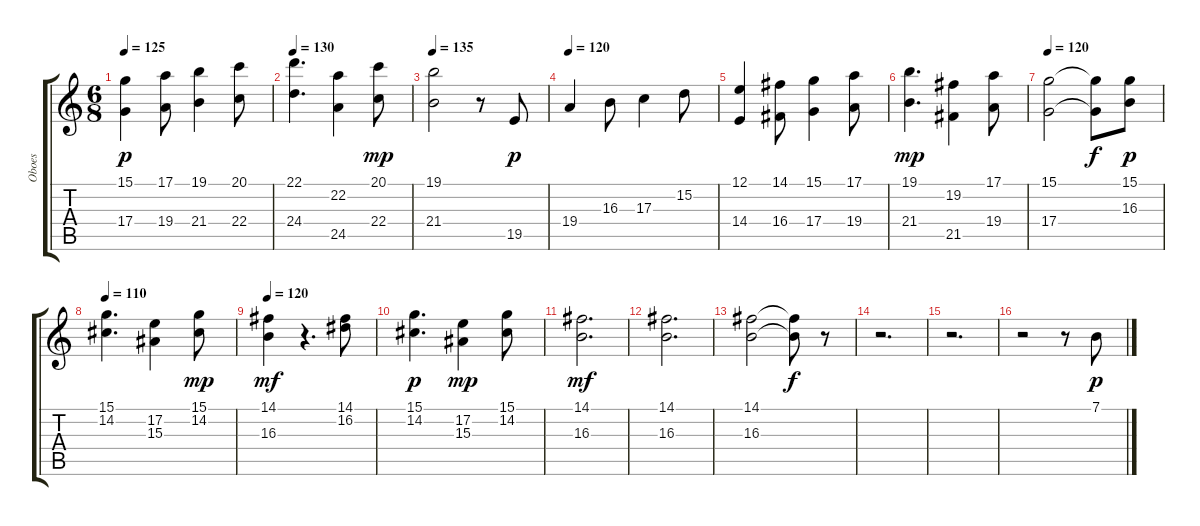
\track ("Oboes" "Oboes") {instrument oboe}
\staff {score tabs}
\tuning (E4 B3 G3 D3 A2 E2) {hide}
\ts (6 8)
\tempo 125
\clef g2
\ks c
(15.1 17.4).4{dy p} (17.1 19.4).8 (19.1 21.4).4 (20.1 22.4).8 |
\tempo 130
(22.1 24.4).4{d} (22.2 24.5).4 (20.1 22.4).8{dy mp} |
\tempo 135
(19.1 21.4).2 r.8 19.5.8{dy p} |
\tempo 120
19.4.4 16.3.8 17.3.4 15.2.8 |
(12.1 14.4).4 (14.1 16.4).8 (15.1 17.4).4 (17.1 19.4).8 |
(19.1 21.4).4{d dy mp} (19.2 21.5).4 (17.1 19.4).8 |
\tempo 120
(15.1 17.4).2 (15.1{t} 17.4{t}).8{dy f} (15.1 16.3).8{dy p} |
\tempo 110
(15.1 14.2).4{d} (17.2 15.3).4 (15.1 14.2).8{dy mp} |
\tempo 120
(14.1 16.3).4{dy mf} r.4{d} (14.1 16.2).8 |
(15.1 14.2).4{d dy p} (17.2 15.3).4{dy mp} (15.1 14.2).8 |
(14.1 16.3).2{d dy mf} |
(14.1 16.3).2{d} |
(14.1 16.3).2 (14.1{t} 16.3{t}).8{dy f} r.8 |
r.2{d} |
r.2{d} |
r.2 r.8 7.1.8{dy p}
